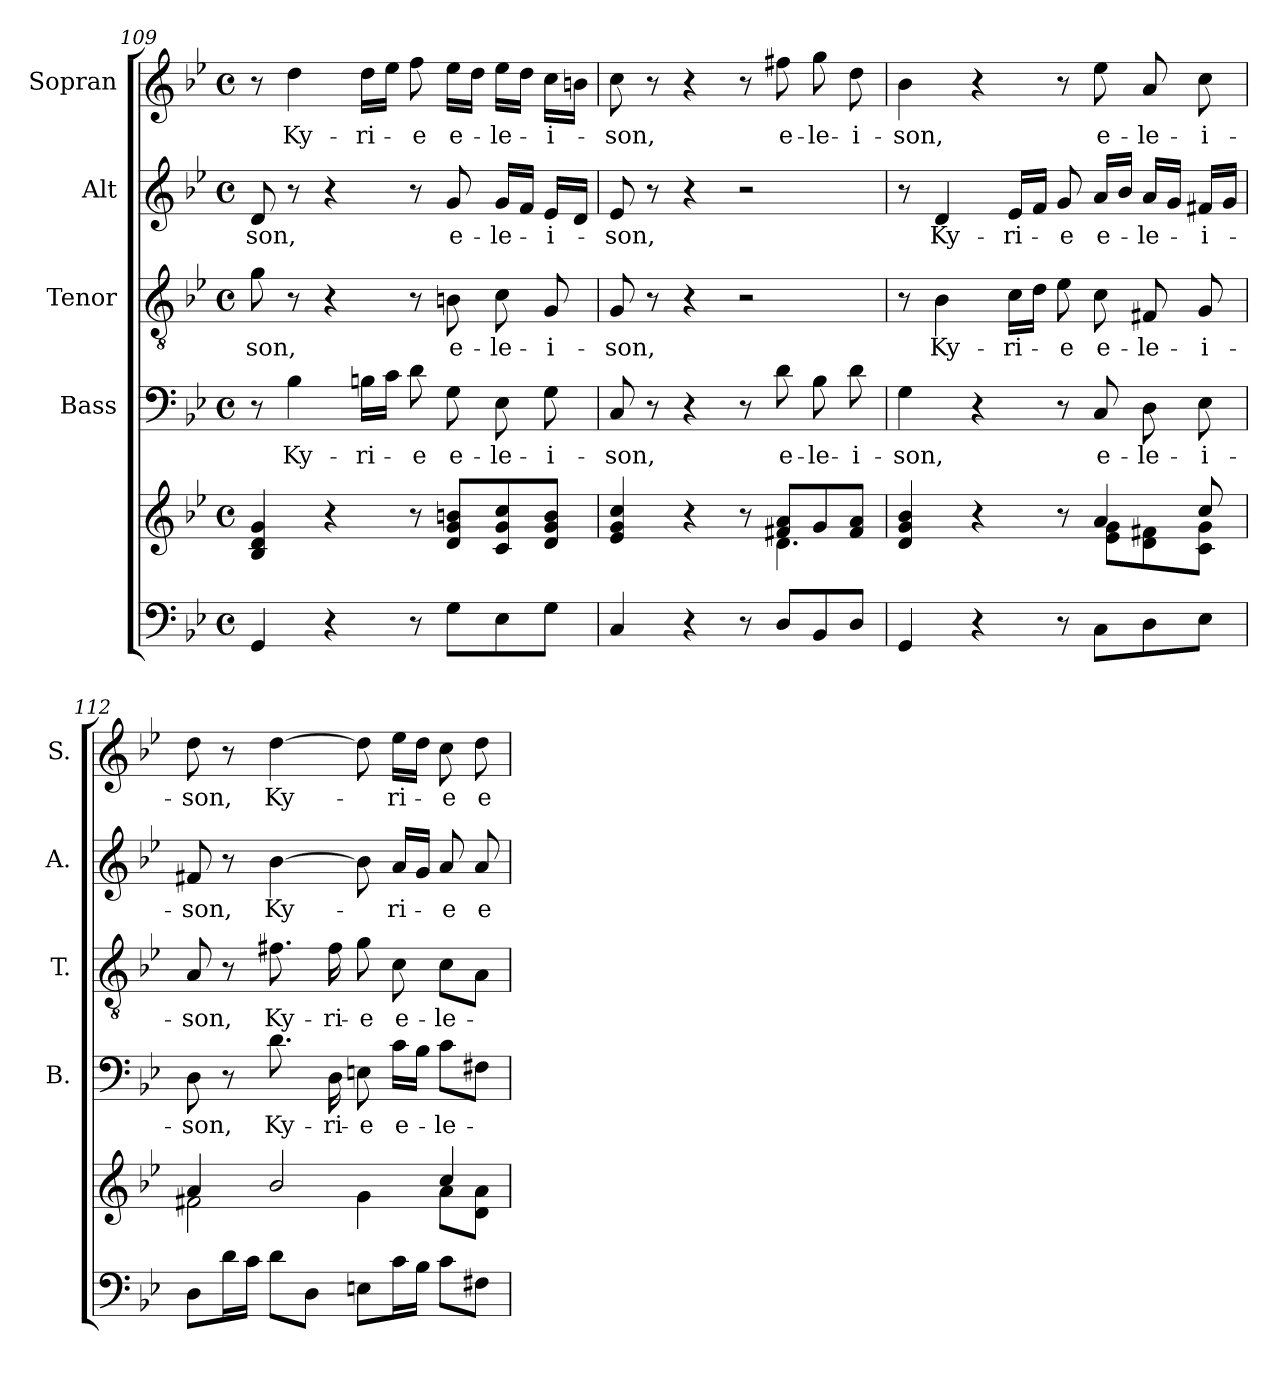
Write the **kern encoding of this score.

**kern	**kern	**kern	**text	**kern	**text	**kern	**text	**kern	**text
*part5	*part5	*part4	*part4	*part3	*part3	*part2	*part2	*part1	*part1
*staff6	*staff5	*staff4	*staff4	*staff3	*staff3	*staff2	*staff2	*staff1	*staff1
*	*	*I"Bass	*	*I"Tenor	*	*I"Alt	*	*I"Sopran	*
*	*	*I'B.	*	*I'T.	*	*I'A.	*	*I'S.	*
*clefF4	*clefG2	*clefF4	*	*clefGv2	*	*clefG2	*	*clefG2	*
*k[b-e-]	*k[b-e-]	*k[b-e-]	*	*k[b-e-]	*	*k[b-e-]	*	*k[b-e-]	*
*B-:	*B-:	*B-:	*	*B-:	*	*B-:	*	*B-:	*
*M4/4	*M4/4	*M4/4	*	*M4/4	*	*M4/4	*	*M4/4	*
*met(c)	*met(c)	*met(c)	*	*met(c)	*	*met(c)	*	*met(c)	*
=109	=109	=109	=109	=109	=109	=109	=109	=109	=109
!	!	!	!	!	!LO:LY:b	!	!LO:LY:b	!	!
4GG/	4B-/ 4d/ 4g/	8r	.	8g\	-son,	8d/	-son,	8r	.
!	!	!	!LO:LY:b	!	!	!	!	!	!LO:LY:b
.	.	4B-\	Ky-	8r	.	8r	.	4dd\	Ky-
4r	4r	.	.	4r	.	4r	.	.	.
!	!	!	!LO:LY:b	!	!	!	!	!	!LO:LY:b
.	.	16Bn\LL	-ri-	.	.	.	.	16dd\LL	-ri-
.	.	16c\JJ	.	.	.	.	.	16ee-\JJ	.
!	!	!	!LO:LY:b	!	!	!	!	!	!LO:LY:b
8r	8r	8d\	-e	8r	.	8r	.	8ff\	-e
!	!	!	!LO:LY:b	!	!LO:LY:b	!	!LO:LY:b	!	!LO:LY:b
8G\L	8d/ 8g/ 8bn/L	8G\	e-	8Bn\	e-	8g/	e-	16ee-\LL	e-
.	.	.	.	.	.	.	.	16dd\JJ	.
!	!	!	!LO:LY:b	!	!LO:LY:b	!	!LO:LY:b	!	!LO:LY:b
8E-\	8c/ 8g/ 8cc/	8E-\	-le-	8c\	-le-	16g/LL	-le-	16ee-\LL	-le-
.	.	.	.	.	.	16f/JJ	.	16dd\JJ	.
!	!	!	!LO:LY:b	!	!LO:LY:b	!	!LO:LY:b	!	!LO:LY:b
8G\J	8d/ 8g/ 8b/J	8G\	-i-	8G/	-i-	16e-/LL	-i-	16cc\LL	-i-
.	.	.	.	.	.	16d/JJ	.	16bn\JJ	.
!!LO:LB:g=z
=110	=110	=110	=110	=110	=110	=110	=110	=110	=110
*	*^	*	*	*	*	*	*	*	*
!	!	!	!	!LO:LY:b	!	!LO:LY:b	!	!LO:LY:b	!	!LO:LY:b
4C/	4e-/ 4g/ 4cc/	2ryy	8C/	-son,	8G/	-son,	8e-/	-son,	8cc\	-son,
.	.	.	8r	.	8r	.	8r	.	8r	.
4r	4r	.	4r	.	4r	.	4r	.	4r	.
8r	8r	8ryy	8r	.	2r	.	2r	.	8r	.
!	!	!	!	!LO:LY:b	!	!	!	!	!	!LO:LY:b
8D/L	8f#X/ 8a/L	4.d\	8d\	e-	.	.	.	.	8ff#X\	e-
!	!	!	!	!LO:LY:b	!	!	!	!	!	!LO:LY:b
8BB-/	8g/	.	8B-\	-le-	.	.	.	.	8gg\	-le-
!	!	!	!	!LO:LY:b	!	!	!	!	!	!LO:LY:b
8D/J	8f#/ 8a/J	.	8d\	-i-	.	.	.	.	8dd\	-i-
=111	=111	=111	=111	=111	=111	=111	=111	=111	=111	=111
!	!	!	!	!LO:LY:b	!	!	!	!	!	!LO:LY:b
4GG/	4d/ 4g/ 4b-/	2ryy	4G\	-son,	8r	.	8r	.	4b-\	-son,
!	!	!	!	!	!	!LO:LY:b	!	!LO:LY:b	!	!
.	.	.	.	.	4B-\	Ky-	4d/	Ky-	.	.
4r	4r	.	4r	.	.	.	.	.	4r	.
!	!	!	!	!	!	!LO:LY:b	!	!LO:LY:b	!	!
.	.	.	.	.	16c\LL	-ri-	16e-/LL	-ri-	.	.
.	.	.	.	.	16d\JJ	.	16f/JJ	.	.	.
!	!	!	!	!	!	!LO:LY:b	!	!LO:LY:b	!	!
8r	8r	8ryy	8r	.	8e-\	-e	8g/	-e	8r	.
!	!	!	!	!LO:LY:b	!	!LO:LY:b	!	!LO:LY:b	!	!LO:LY:b
8C\L	4a/	8e-\ 8g\L	8C/	e-	8c\	e-	16a/LL	e-	8ee-\	e-
.	.	.	.	.	.	.	16b-/JJ	.	.	.
!	!	!	!	!LO:LY:b	!	!LO:LY:b	!	!LO:LY:b	!	!LO:LY:b
8D\	.	8d\ 8f#X\	8D\	-le-	8F#X/	-le-	16a/LL	-le-	8a/	-le-
.	.	.	.	.	.	.	16g/JJ	.	.	.
!	!	!	!	!LO:LY:b	!	!LO:LY:b	!	!LO:LY:b	!	!LO:LY:b
8E-\J	8cc/	8c\ 8g\J	8E-\	-i-	8G/	-i-	16f#X/LL	-i-	8cc\	-i-
.	.	.	.	.	.	.	16g/JJ	.	.	.
=112	=112	=112	=112	=112	=112	=112	=112	=112	=112	=112
!	!	!	!	!LO:LY:b	!	!LO:LY:b	!	!LO:LY:b	!	!LO:LY:b
8D\L	4a/	2f#X\	8D\	-son,	8A/	-son,	8f#X/	-son,	8dd\	-son,
16d\L	.	.	8r	.	8r	.	8r	.	8r	.
16c\JJ	.	.	.	.	.	.	.	.	.	.
!	!	!	!	!LO:LY:b	!	!LO:LY:b	!	!LO:LY:b	!	!LO:LY:b
8d\L	2b-/	.	8.d\	Ky-	8.f#X\	Ky-	[4b-\	Ky-	[4dd\	Ky-
8D\J	.	.	.	.	.	.	.	.	.	.
!	!	!	!	!LO:LY:b	!	!LO:LY:b	!	!	!	!
.	.	.	16D\	-ri-	16f#\	-ri-	.	.	.	.
!	!	!	!	!LO:LY:b	!	!LO:LY:b	!	!	!	!
8En\L	.	4g\	8En\	-e	8g\	-e	8b-\]	.	8dd\]	.
!	!	!	!	!LO:LY:b	!	!LO:LY:b	!	!LO:LY:b	!	!LO:LY:b
16c\L	.	.	16c\LL	e-	8c\	e-	16a/LL	-ri-	16ee-\LL	-ri-
16B-\JJ	.	.	16B-\JJ	.	.	.	16g/JJ	.	16dd\JJ	.
!	!	!	!	!LO:LY:b	!	!LO:LY:b	!	!LO:LY:b	!	!LO:LY:b
8c\L	4cc/	8a\L	8c\L	-le-	8c\L	-le-	8a/	-e	8cc\	-e
!	!	!	!	!	!	!	!	!LO:LY:b	!	!LO:LY:b
8F#X\J	.	8d\ 8a\J	8F#X\J	.	8A\J	.	8a/	e-	8dd\	e-
*	*v	*v	*	*	*	*	*	*	*	*
=	=	=	=	=	=	=	=	=	=
*-	*-	*-	*-	*-	*-	*-	*-	*-	*-
